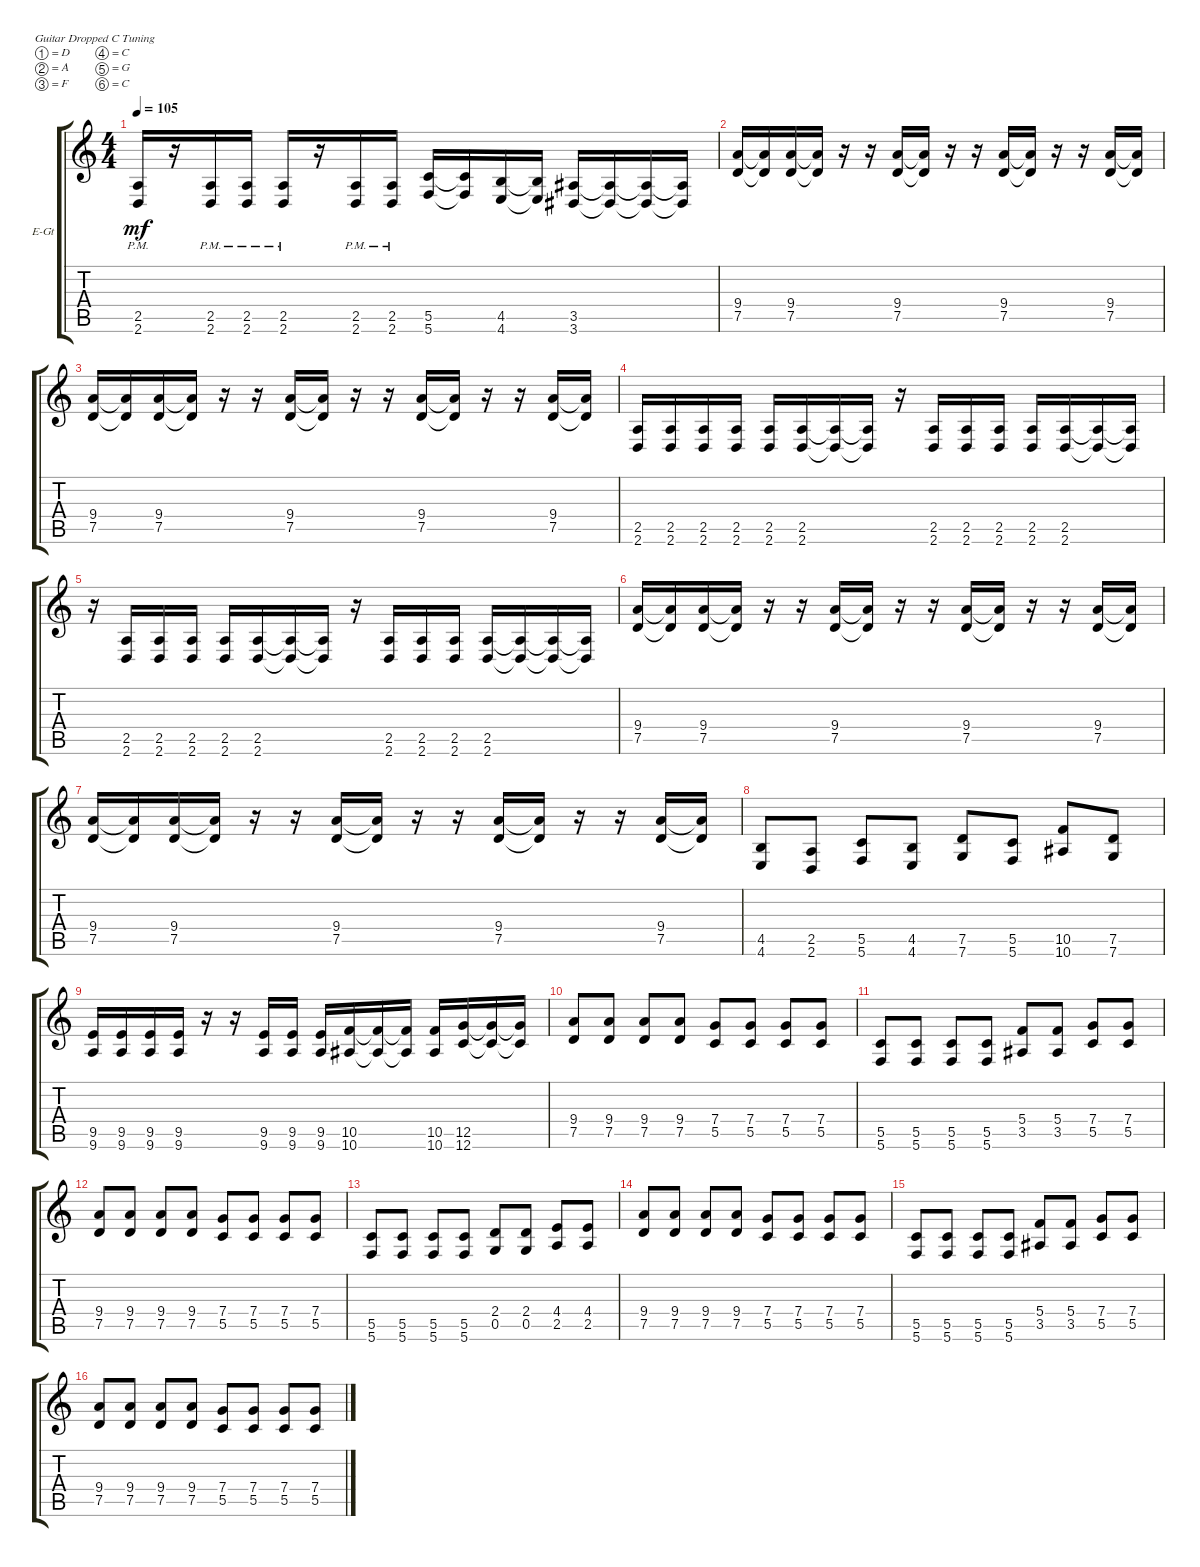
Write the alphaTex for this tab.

\defaultSystemsLayout 4
\bracketExtendMode groupsimilarinstruments
\firstSystemTrackNameOrientation horizontal
\otherSystemsTrackNameOrientation horizontal
\track ("Electric Guitar" "E-Gt") {instrument distortionguitar}
\staff {score tabs}
\tuning (D4 A3 F3 C3 G2 C2)
\ts (4 4)
\tempo 105
\clef g2
\ks c
(2.6{pm} 2.5{pm}).16{dy mf} r.16 (2.6{pm} 2.5{pm}).16 (2.6{pm} 2.5{pm}).16 (2.6{pm} 2.5{pm}).16 r.16 (2.6{pm} 2.5{pm}).16 (2.6{pm} 2.5{pm}).16 (5.6 5.5).16 (5.6{t} 5.5{t}).16 (4.6 4.5).16 (4.6{t} 4.5{t}).16 (3.6 3.5).16 (3.6{t} 3.5{t}).16 (3.6{t} 3.5{t}).16 (3.6{t} 3.5{t}).16 |
(7.5 9.4).16 (7.5{t} 9.4{t}).16 (7.5 9.4).16 (7.5{t} 9.4{t}).16 r.16 r.16 (7.5 9.4).16 (7.5{t} 9.4{t}).16 r.16 r.16 (7.5 9.4).16 (7.5{t} 9.4{t}).16 r.16 r.16 (7.5 9.4).16 (7.5{t} 9.4{t}).16 |
(7.5 9.4).16 (7.5{t} 9.4{t}).16 (7.5 9.4).16 (7.5{t} 9.4{t}).16 r.16 r.16 (7.5 9.4).16 (7.5{t} 9.4{t}).16 r.16 r.16 (7.5 9.4).16 (7.5{t} 9.4{t}).16 r.16 r.16 (7.5 9.4).16 (7.5{t} 9.4{t}).16 |
(2.6 2.5).16 (2.5 2.6).16 (2.5 2.6).16 (2.5 2.6).16 (2.5 2.6).16 (2.5 2.6).16 (2.5{t} 2.6{t}).16 (2.5{t} 2.6{t}).16 r.16 (2.6 2.5).16 (2.6 2.5).16 (2.5 2.6).16 (2.6 2.5).16 (2.5 2.6).16 (2.6{t} 2.5{t}).16 (2.6{t} 2.5{t}).16 |
r.16 (2.6 2.5).16 (2.5 2.6).16 (2.6 2.5).16 (2.5 2.6).16 (2.6 2.5).16 (2.5{t} 2.6{t}).16 (2.5{t} 2.6{t}).16 r.16 (2.6 2.5).16 (2.6 2.5).16 (2.6 2.5).16 (2.5 2.6).16 (2.6{t} 2.5{t}).16 (2.6{t} 2.5{t}).16 (2.5{t} 2.6{t}).16 |
(7.5 9.4).16 (7.5{t} 9.4{t}).16 (7.5 9.4).16 (7.5{t} 9.4{t}).16 r.16 r.16 (7.5 9.4).16 (7.5{t} 9.4{t}).16 r.16 r.16 (7.5 9.4).16 (7.5{t} 9.4{t}).16 r.16 r.16 (7.5 9.4).16 (7.5{t} 9.4{t}).16 |
(7.5 9.4).16 (7.5{t} 9.4{t}).16 (7.5 9.4).16 (7.5{t} 9.4{t}).16 r.16 r.16 (7.5 9.4).16 (7.5{t} 9.4{t}).16 r.16 r.16 (7.5 9.4).16 (7.5{t} 9.4{t}).16 r.16 r.16 (7.5 9.4).16 (7.5{t} 9.4{t}).16 |
(4.6 4.5).8 (2.6 2.5).8 (5.6 5.5).8 (4.6 4.5).8 (7.6 7.5).8 (5.6 5.5).8 (10.6 10.5).8 (7.6 7.5).8 |
(9.6 9.5).16 (9.6 9.5).16 (9.6 9.5).16 (9.5 9.6).16 r.16 r.16 (9.6 9.5).16 (9.6 9.5).16 (9.6 9.5).16 (10.6 10.5).16 (10.6{t} 10.5{t}).16 (10.6{t} 10.5{t}).16 (10.6 10.5).16 (12.5 12.6).16 (12.5{t} 12.6{t}).16 (12.5{t} 12.6{t}).16 |
(7.5 9.4).8 (7.5 9.4).8 (7.5 9.4).8 (7.5 9.4).8 (5.5 7.4).8 (5.5 7.4).8 (5.5 7.4).8 (5.5 7.4).8 |
(5.6 5.5).8 (5.6 5.5).8 (5.6 5.5).8 (5.6 5.5).8 (3.5 5.4).8 (3.5 5.4).8 (5.5 7.4).8 (5.5 7.4).8 |
(7.5 9.4).8 (7.5 9.4).8 (7.5 9.4).8 (7.5 9.4).8 (5.5 7.4).8 (5.5 7.4).8 (5.5 7.4).8 (5.5 7.4).8 |
(5.6 5.5).8 (5.6 5.5).8 (5.6 5.5).8 (5.6 5.5).8 (0.5 2.4).8 (0.5 2.4).8 (2.5 4.4).8 (2.5 4.4).8 |
(7.5 9.4).8 (7.5 9.4).8 (7.5 9.4).8 (7.5 9.4).8 (5.5 7.4).8 (5.5 7.4).8 (5.5 7.4).8 (5.5 7.4).8 |
(5.6 5.5).8 (5.6 5.5).8 (5.6 5.5).8 (5.6 5.5).8 (3.5 5.4).8 (3.5 5.4).8 (5.5 7.4).8 (5.5 7.4).8 |
(7.5 9.4).8 (7.5 9.4).8 (7.5 9.4).8 (7.5 9.4).8 (5.5 7.4).8 (5.5 7.4).8 (5.5 7.4).8 (5.5 7.4).8
